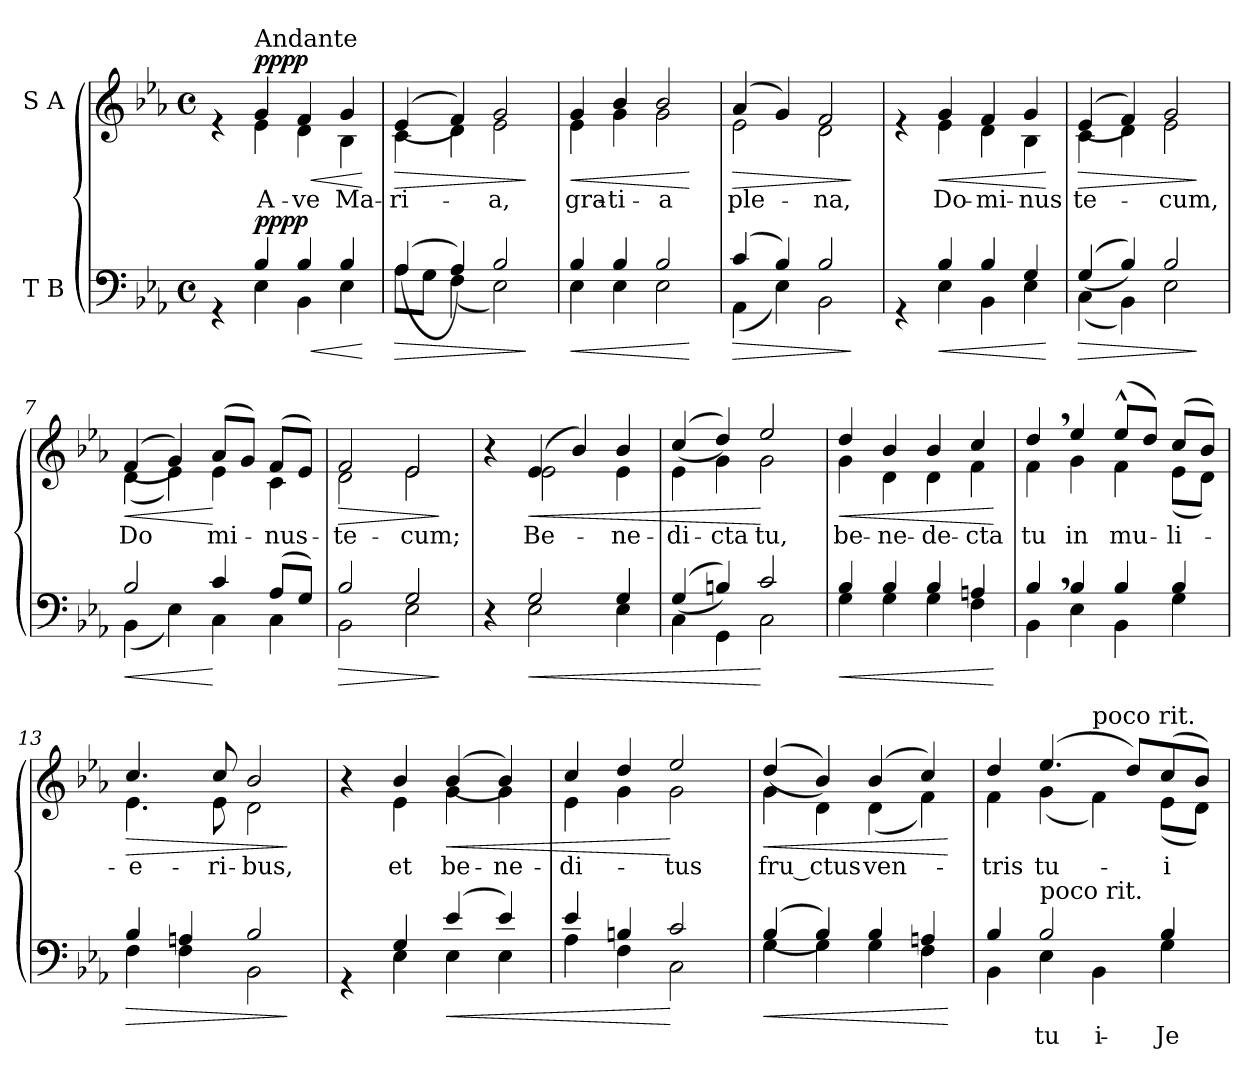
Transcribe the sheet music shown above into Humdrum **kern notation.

**kern	**text	**dynam	**kern	**text	**dynam
*part2	*part2	*part2	*part1	*part1	*part1
*staff2	*staff2	*staff2	*staff1	*staff1	*staff1
*I"T B	*	*	*I"S A	*	*
*clefF4	*	*	*clefG2	*	*
*k[b-e-a-]	*	*	*k[b-e-a-]	*	*
*M4/4	*	*	*M4/4	*	*
*met(c)	*	*	*met(c)	*	*
=1	=1	=1	=1	=1	=1
*^	*	*	*^	*	*
4rGG	4ryy	.	.	4re	4ryy	.	.
!	!	!	!	!LO:TX:a:t=Andante	!	!	!
!	!	!	!LO:HP:b	!	!	!LO:LY:b	!LO:HP:b
!	!	!	!LO:DY:n=1:b	!	!	!	!
!	!	!	!LO:DY:n=2:b	!	!	!	!LO:DY:n=1:b
!	!	!	!	!	!	!	!LO:DY:n=2:b
4B-/	4E-\	.	< pp pp	4g/	4e-\	A-	< pp pp
!	!	!	!	!	!	!LO:LY:b	!
4B-/	4BB-\	.	.	4f/	4d\	-ve	.
!	!	!	!	!	!	!LO:LY:b	!
4B-/	4E-\	.	.	4g/	4B-\	Ma-	.
*v	*v	*	*	*	*	*	*
*	*	*	*v	*v	*	*
.	.	[	.	.	[
=2	=2	=2	=2	=2	=2
!	!	!LO:HP:b	!	!LO:LY:b	!LO:HP:b
*^	*	*	*^	*	*
(>(>4A-/	8A-\L	.	>	(>(>4e-/	4c\	-ri-	>
.	8G\J	.	.	.	.	.	.
4A-/))	(<4F\	.	.	4f/))	4d\	.	.
!	!	!	!	!	!	!LO:LY:b	!
2B-/	2E-\)	.	.	2g/	2e-\	-a,	.
*v	*v	*	*	*	*	*	*
*	*	*	*v	*v	*	*
.	.	]	.	.	]
=3	=3	=3	=3	=3	=3
!	!	!LO:HP:b	!	!LO:LY:b	!LO:HP:b
*^	*	*	*^	*	*
4B-/	4E-\	.	<	4g/	4e-\	gra-	<
!	!	!	!	!	!	!LO:LY:b	!
4B-/	4E-\	.	.	4b-/	4g\	-ti-	.
!	!	!	!	!	!	!LO:LY:b	!
2B-/	2E-\	.	.	2b-/	2g\	-a	.
*v	*v	*	*	*	*	*	*
*	*	*	*v	*v	*	*
.	.	[	.	.	[
=4	=4	=4	=4	=4	=4
!	!	!LO:HP:b	!	!LO:LY:b	!LO:HP:b
*^	*	*	*^	*	*
(>4c/	(<4AA-\	.	>	(>4a-/	2e-\	ple-	>
4B-/)	4E-\)	.	.	4g/)	.	.	.
!	!	!	!	!	!	!LO:LY:b	!
2B-/	2BB-\	.	.	2f/	2d\	-na,	.
*v	*v	*	*	*	*	*	*
*	*	*	*v	*v	*	*
.	.	]	.	.	]
=5	=5	=5	=5	=5	=5
*^	*	*	*^	*	*
4rGG	4ryy	.	.	4re	4ryy	.	.
!	!	!	!LO:HP:b	!	!	!LO:LY:b	!LO:HP:b
4B-/	4E-\	.	<	4g/	4e-\	Do-	<
!	!	!	!	!	!	!LO:LY:b	!
4B-/	4BB-\	.	.	4f/	4d\	-mi-	.
!	!	!	!	!	!	!LO:LY:b	!
4G/	4E-\	.	.	4g/	4B-\	-nus	.
*v	*v	*	*	*	*	*	*
*	*	*	*v	*v	*	*
.	.	[	.	.	[
=6	=6	=6	=6	=6	=6
!	!	!LO:HP:b	!	!LO:LY:b	!LO:HP:b
*^	*	*	*^	*	*
(>(>4G/	(<4C\	.	>	(>(>4e-/	4c\	te-	>
4B-/))	4BB-\)	.	.	4f/))	4d\	.	.
!	!	!	!	!	!	!LO:LY:b	!
2B-/	2E-\	.	.	2g/	2e-\	-cum,	.
*v	*v	*	*	*	*	*	*
*	*	*	*v	*v	*	*
.	.	]	.	.	]
=7	=7	=7	=7	=7	=7
!	!	!LO:HP:b	!	!LO:LY:b	!LO:HP:b
*^	*	*	*^	*	*
2B-/	(<4BB-\	.	<	(>(>4f/	(<4d\	Do	<
.	4E-\)	.	.	4g/))	4e-\)	.	.
!	!	!	!	!	!	!LO:LY:b	!
4c/	4C\	.	[	(>8a-/L	4e-\	mi-	[
.	.	.	.	8g/J)	.	.	.
!	!	!	!	!	!	!LO:LY:b	!
(>8A-/L	4C\	.	.	(>8f/L	4c\	-nus-	.
8G/J)	.	.	.	8e-/J)	.	.	.
=8	=8	=8	=8	=8	=8	=8	=8
!	!	!	!LO:HP:b	!	!	!LO:LY:b	!LO:HP:b
2B-/	2BB-\	.	>	2f/	2d\	-te-	>
!	!	!	!	!	!	!LO:LY:b	!
2G/	2E-\	.	.	2e-/	2e-\	-cum;	.
*v	*v	*	*	*	*	*	*
*	*	*	*v	*v	*	*
.	.	]	.	.	]
!!LO:LB:g=z
=9	=9	=9	=9	=9	=9
*^	*	*	*^	*	*
4r	4ryy	.	.	4r	4ryy	.	.
!	!	!	!LO:HP:b	!	!	!LO:LY:b	!LO:HP:b
2G/	2E-\	.	<	(>4e-/	2e-\	Be-	<
.	.	.	.	4b-/)	.	.	.
!	!	!	!	!	!	!LO:LY:b	!
4G/	4E-\	.	.	4b-/	4e-\	-ne-	.
=10	=10	=10	=10	=10	=10	=10	=10
!	!	!	!	!	!	!LO:LY:b	!
(>(>4G/	4C\	.	.	(>(>4cc/	4e-\	-di-	.
!	!	!	!	!	!	!LO:LY:b	!
4Bn/))	4GG\	.	.	4dd/))	4g\	-cta	.
!	!	!	!	!	!	!LO:LY:b	!
2c/	2C\	.	[	2ee-/	2g\	tu,	[
=11	=11	=11	=11	=11	=11	=11	=11
!	!	!	!LO:HP:b	!	!	!LO:LY:b	!LO:HP:b
4B-/	4G\	.	<	4dd/	4g\	be-	<
!	!	!	!	!	!	!LO:LY:b	!
4B-/	4G\	.	.	4b-/	4d\	-ne-	.
!	!	!	!	!	!	!LO:LY:b	!
4B-/	4G\	.	.	4b-/	4d\	-de-	.
!	!	!	!	!	!	!LO:LY:b	!
4An/	4F\	.	.	4cc/	4f\	-cta	.
*v	*v	*	*	*	*	*	*
*	*	*	*v	*v	*	*
.	.	[	.	.	[
=12	=12	=12	=12	=12	=12
*^	*	*	*	*	*
!	!	!	!	!	!LO:LY:b	!
*	*	*	*	*^	*	*
4B-,/	4BB-\	.	.	4dd,/	4f\	tu	.
!	!	!	!	!	!	!LO:LY:b	!
4B-/	4E-\	.	.	4ee-/	4g\	in	.
!	!	!	!	!	!	!LO:LY:b	!
4B-/	4BB-\	.	.	(>8ee-^^/L	4f\	mu-	.
.	.	.	.	8dd/J)	.	.	.
!	!	!	!	!	!	!LO:LY:b	!
4B-/	4G\	.	.	(>8cc/L	(<8e-\L	-li-	.
.	.	.	.	8b-/J)	8d\J)	.	.
=13	=13	=13	=13	=13	=13	=13	=13
!	!	!	!LO:HP:b	!	!	!LO:LY:b	!LO:HP:b
4B-/	4F\	.	>	4.cc/	4.e-\	-e-	>
4An/	4F\	.	.	.	.	.	.
!	!	!	!	!	!	!LO:LY:b	!
.	.	.	.	8cc/	8e-\	-ri-	.
!	!	!	!	!	!	!LO:LY:b	!
2B-/	2BB-\	.	.	2b-/	2d\	-bus,	.
*v	*v	*	*	*	*	*	*
*	*	*	*v	*v	*	*
.	.	]	.	.	]
=14	=14	=14	=14	=14	=14
*^	*	*	*^	*	*
4rGG	4ryy	.	.	4r	4ryy	.	.
!	!	!	!	!	!	!LO:LY:b	!
4G/	4E-\	.	.	4b-/	4e-\	et	.
!	!	!	!LO:HP:b	!	!	!LO:LY:b	!LO:HP:b
(>4e-/	4E-\	.	<	(>(>4b-/	4g\	be-	<
!	!	!	!	!	!	!LO:LY:b	!
4e-/)	4E-\	.	.	4b-/))	4g\	-ne-	.
=15	=15	=15	=15	=15	=15	=15	=15
!	!	!	!	!	!	!LO:LY:b	!
4e-/	4A-\	.	.	4cc/	4e-\	-di-	.
4Bn/	4F\	.	.	4dd/	4g\	.	.
!	!	!	!	!	!	!LO:LY:b	!
2c/	2C\	.	[	2ee-/	2g\	-tus	[
!!LO:LB:g=z	!!
=16	=16	=16	=16	=16	=16	=16	=16
!	!	!	!LO:HP:b	!	!	!LO:LY:b	!LO:HP:b
(>(>4B-/	4G\	.	<	(>(>4dd/	4g\	fru --	<
!	!	!	!	!	!	!LO:LY:b	!
4B-/))	4G\	.	.	4b-/))	4d\	-ctus	.
!	!	!	!	!	!	!LO:LY:b	!
4B-/	4G\	.	.	(>4b-/	(<4d\	ven-	.
4An/	4F\	.	.	4cc/)	4f\)	.	.
*v	*v	*	*	*	*	*	*
*	*	*	*v	*v	*	*
.	.	[	.	.	[
=17	=17	=17	=17	=17	=17
*^	*	*	*	*	*
!	!	!	!	!	!LO:LY:b	!
*	*	*	*	*^	*	*
4B-/	4BB-\	.	.	4dd/	4f\	-tris	.
!LO:TX:a:t=poco rit.	!	!	!	!	!	!	!
!	!	!LO:LY:b	!	!	!	!LO:LY:b	!
2B-/	4E-\	-tu-	.	(>4.ee-/	(<4g\	tu-	.
!	!	!	!	!	!LO:TX:a:t=poco rit.	!	!
!	!	!LO:LY:b	!	!	!	!	!
.	4BB-\	-i	.	.	4f\)	.	.
.	.	.	.	8dd/L)	.	.	.
!	!	!LO:LY:b	!	!	!	!LO:LY:b	!
4B-/	4G\	Je-	.	(>8cc/	(<8e-\L	-i	.
.	.	.	.	8b-/J)	8d\J)	.	.
*v	*v	*	*	*	*	*	*
*	*	*	*v	*v	*	*
=	=	=	=	=	=
*-	*-	*-	*-	*-	*-
